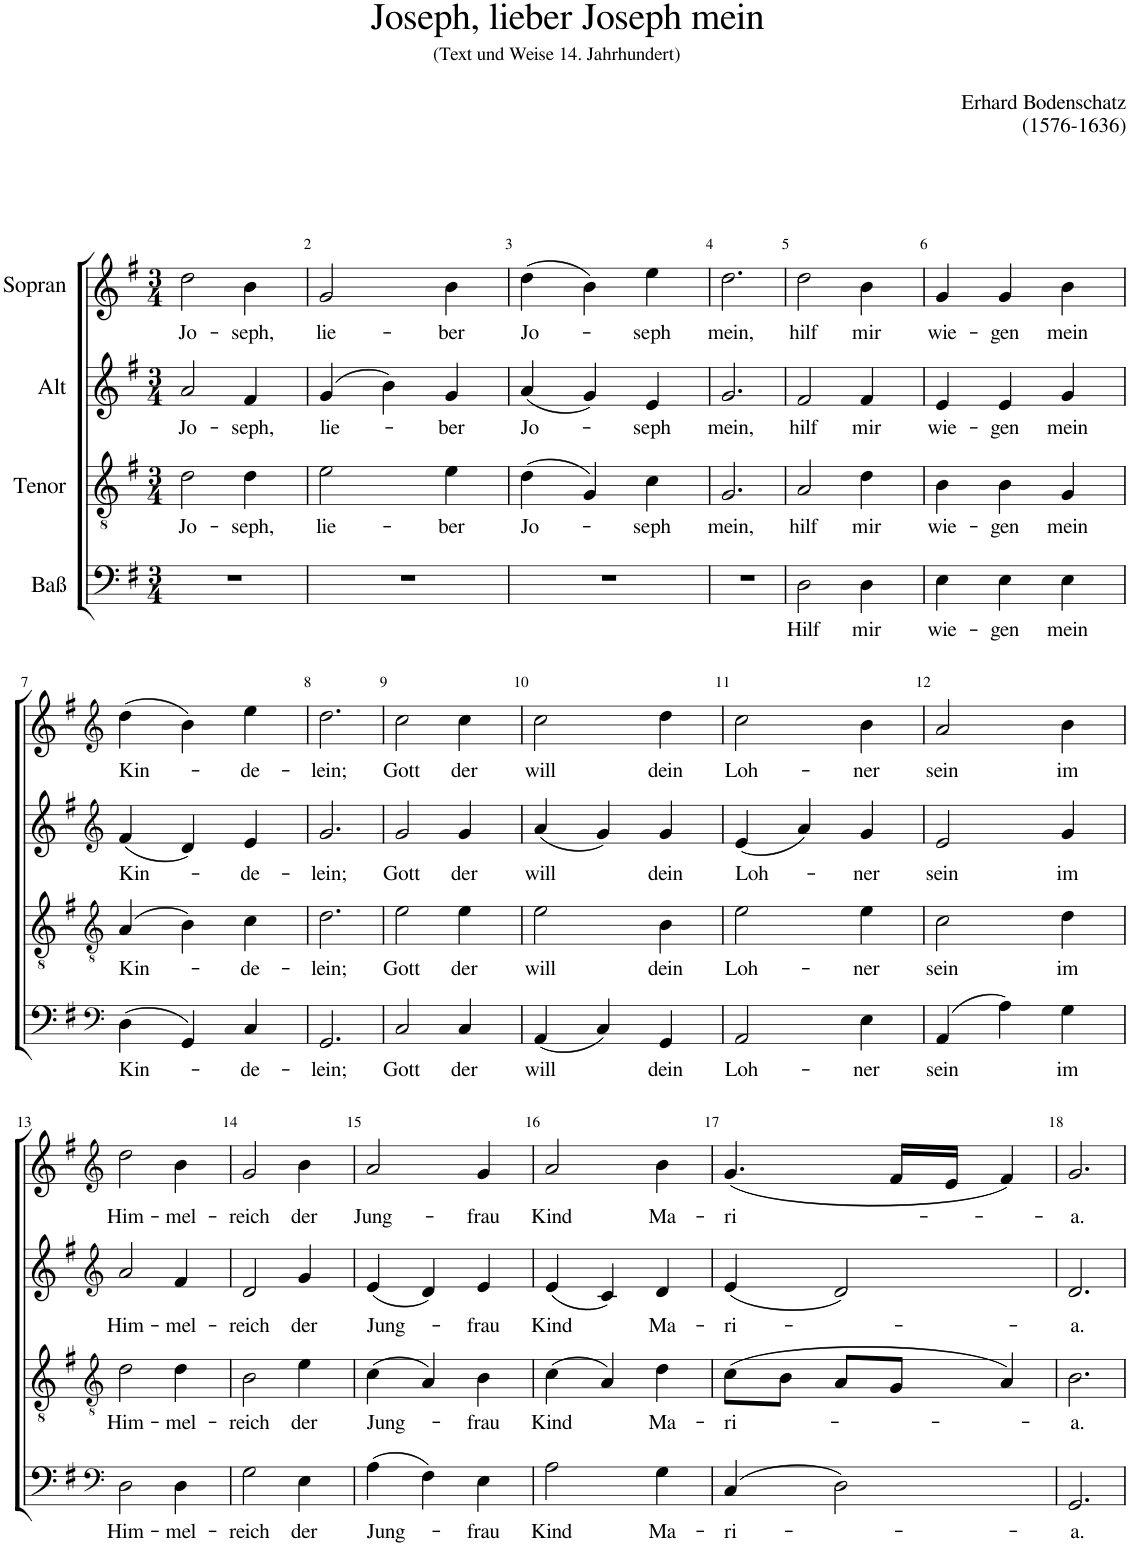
**kern	**text	**kern	**text	**kern	**text	**kern	**text
*part4	*part4	*part3	*part3	*part2	*part2	*part1	*part1
*staff4	*staff4	*staff3	*staff3	*staff2	*staff2	*staff1	*staff1
*I"Baß	*	*I"Tenor	*	*I"Alt	*	*I"Sopran	*
*clefF4	*	*clefGv2	*	*clefG2	*	*clefG2	*
*k[f#]	*	*k[f#]	*	*k[f#]	*	*k[f#]	*
*M3/4	*	*M3/4	*	*M3/4	*	*M3/4	*
=1	=1	=1	=1	=1	=1	=1	=1
!	!	!	!LO:LY:b	!	!LO:LY:b	!	!LO:LY:b
2.r	.	2d\	Jo-	2a/	Jo-	2dd\	Jo-
!	!	!	!LO:LY:b	!	!LO:LY:b	!	!LO:LY:b
.	.	4d\	seph,	4f#/	seph,	4b\	seph,
=2	=2	=2	=2	=2	=2	=2	=2
!	!	!	!LO:LY:b	!	!LO:LY:b	!	!LO:LY:b
2.r	.	2e\	lie-	(4g/	lie-	2g/	lie-
.	.	.	.	4b\)	.	.	.
!	!	!	!LO:LY:b	!	!LO:LY:b	!	!LO:LY:b
.	.	4e\	ber	4g/	ber	4b\	ber
=3	=3	=3	=3	=3	=3	=3	=3
!	!	!	!LO:LY:b	!	!LO:LY:b	!	!LO:LY:b
2.r	.	(4d\	Jo-	(4a/	Jo-	(4dd\	Jo-
.	.	4G/)	.	4g/)	.	4b\)	.
!	!	!	!LO:LY:b	!	!LO:LY:b	!	!LO:LY:b
.	.	4c\	seph	4e/	seph	4ee\	seph
=4	=4	=4	=4	=4	=4	=4	=4
!	!	!	!LO:LY:b	!	!LO:LY:b	!	!LO:LY:b
2.r	.	2.G/	mein,	2.g/	mein,	2.dd\	mein,
=5	=5	=5	=5	=5	=5	=5	=5
!	!LO:LY:b	!	!LO:LY:b	!	!LO:LY:b	!	!LO:LY:b
2D\	Hilf	2A/	hilf	2f#/	hilf	2dd\	hilf
!	!LO:LY:b	!	!LO:LY:b	!	!LO:LY:b	!	!LO:LY:b
4D\	mir	4d\	mir	4f#/	mir	4b\	mir
=6	=6	=6	=6	=6	=6	=6	=6
!	!LO:LY:b	!	!LO:LY:b	!	!LO:LY:b	!	!LO:LY:b
4E\	wie-	4B\	wie-	4e/	wie-	4g/	wie-
!	!LO:LY:b	!	!LO:LY:b	!	!LO:LY:b	!	!LO:LY:b
4E\	gen	4B\	gen	4e/	gen	4g/	gen
!	!LO:LY:b	!	!LO:LY:b	!	!LO:LY:b	!	!LO:LY:b
4E\	mein	4G/	mein	4g/	mein	4b\	mein
!!LO:LB:g=z
=7	=7	=7	=7	=7	=7	=7	=7
*clefF4	*	*clefGv2	*	*clefG2	*	*clefG2	*
!	!LO:LY:b	!	!LO:LY:b	!	!LO:LY:b	!	!LO:LY:b
(4D\	Kin-	(4A/	Kin-	(4f#/	Kin-	(4dd\	Kin-
4GG/)	.	4B\)	.	4d/)	.	4b\)	.
!	!LO:LY:b	!	!LO:LY:b	!	!LO:LY:b	!	!LO:LY:b
4C/	de-	4c\	de-	4e/	de-	4ee\	de-
=8	=8	=8	=8	=8	=8	=8	=8
!	!LO:LY:b	!	!LO:LY:b	!	!LO:LY:b	!	!LO:LY:b
2.GG/	lein;	2.d\	lein;	2.g/	lein;	2.dd\	lein;
=9	=9	=9	=9	=9	=9	=9	=9
!	!LO:LY:b	!	!LO:LY:b	!	!LO:LY:b	!	!LO:LY:b
2C/	Gott	2e\	Gott	2g/	Gott	2cc\	Gott
!	!LO:LY:b	!	!LO:LY:b	!	!LO:LY:b	!	!LO:LY:b
4C/	der	4e\	der	4g/	der	4cc\	der
=10	=10	=10	=10	=10	=10	=10	=10
!	!LO:LY:b	!	!LO:LY:b	!	!LO:LY:b	!	!LO:LY:b
(4AA/	will	2e\	will	(4a/	will	2cc\	will
4C/)	.	.	.	4g/)	.	.	.
!	!LO:LY:b	!	!LO:LY:b	!	!LO:LY:b	!	!LO:LY:b
4GG/	dein	4B\	dein	4g/	dein	4dd\	dein
=11	=11	=11	=11	=11	=11	=11	=11
!	!LO:LY:b	!	!LO:LY:b	!	!LO:LY:b	!	!LO:LY:b
2AA/	Loh-	2e\	Loh-	(4e/	Loh-	2cc\	Loh-
.	.	.	.	4a/)	.	.	.
!	!LO:LY:b	!	!LO:LY:b	!	!LO:LY:b	!	!LO:LY:b
4E\	ner	4e\	ner	4g/	ner	4b\	ner
=12	=12	=12	=12	=12	=12	=12	=12
!	!LO:LY:b	!	!LO:LY:b	!	!LO:LY:b	!	!LO:LY:b
(4AA/	sein	2c\	sein	2e/	sein	2a/	sein
4A\)	.	.	.	.	.	.	.
!	!LO:LY:b	!	!LO:LY:b	!	!LO:LY:b	!	!LO:LY:b
4G\	im	4d\	im	4g/	im	4b\	im
!!LO:LB:g=z
=13	=13	=13	=13	=13	=13	=13	=13
*clefF4	*	*clefGv2	*	*clefG2	*	*clefG2	*
!	!LO:LY:b	!	!LO:LY:b	!	!LO:LY:b	!	!LO:LY:b
2D\	Him-	2d\	Him-	2a/	Him-	2dd\	Him-
!	!LO:LY:b	!	!LO:LY:b	!	!LO:LY:b	!	!LO:LY:b
4D\	mel-	4d\	mel-	4f#/	mel-	4b\	mel-
=14	=14	=14	=14	=14	=14	=14	=14
!	!LO:LY:b	!	!LO:LY:b	!	!LO:LY:b	!	!LO:LY:b
2G\	reich	2B\	reich	2d/	reich	2g/	reich
!	!LO:LY:b	!	!LO:LY:b	!	!LO:LY:b	!	!LO:LY:b
4E\	der	4e\	der	4g/	der	4b\	der
=15	=15	=15	=15	=15	=15	=15	=15
!	!LO:LY:b	!	!LO:LY:b	!	!LO:LY:b	!	!LO:LY:b
(4A\	Jung-	(4c\	Jung-	(4e/	Jung-	2a/	Jung-
4F#\)	.	4A/)	.	4d/)	.	.	.
!	!LO:LY:b	!	!LO:LY:b	!	!LO:LY:b	!	!LO:LY:b
4E\	frau	4B\	frau	4e/	frau	4g/	frau
=16	=16	=16	=16	=16	=16	=16	=16
!	!LO:LY:b	!	!LO:LY:b	!	!LO:LY:b	!	!LO:LY:b
2A\	Kind	(4c\	Kind	(4e/	Kind	2a/	Kind
.	.	4A/)	.	4c/)	.	.	.
!	!LO:LY:b	!	!LO:LY:b	!	!LO:LY:b	!	!LO:LY:b
4G\	Ma-	4d\	Ma-	4d/	Ma-	4b\	Ma-
=17	=17	=17	=17	=17	=17	=17	=17
!	!LO:LY:b	!	!LO:LY:b	!	!LO:LY:b	!	!LO:LY:b
(4C/	ri-	(8c\L	ri	(4e/	ri-	(4.g/	ri
.	.	8B\J	.	.	.	.	.
2D\)	.	8A/L	.	2d/)	.	.	.
.	.	8G/J	.	.	.	16f#/LL	.
.	.	.	.	.	.	16e/JJ	.
.	.	4A/)	.	.	.	4f#/)	.
=18	=18	=18	=18	=18	=18	=18	=18
!	!LO:LY:b	!	!LO:LY:b	!	!LO:LY:b	!	!LO:LY:b
2.GG/	a.	2.B\	a.	2.d/	a.	2.g/	a.
=	=	=	=	=	=	=	=
*-	*-	*-	*-	*-	*-	*-	*-
